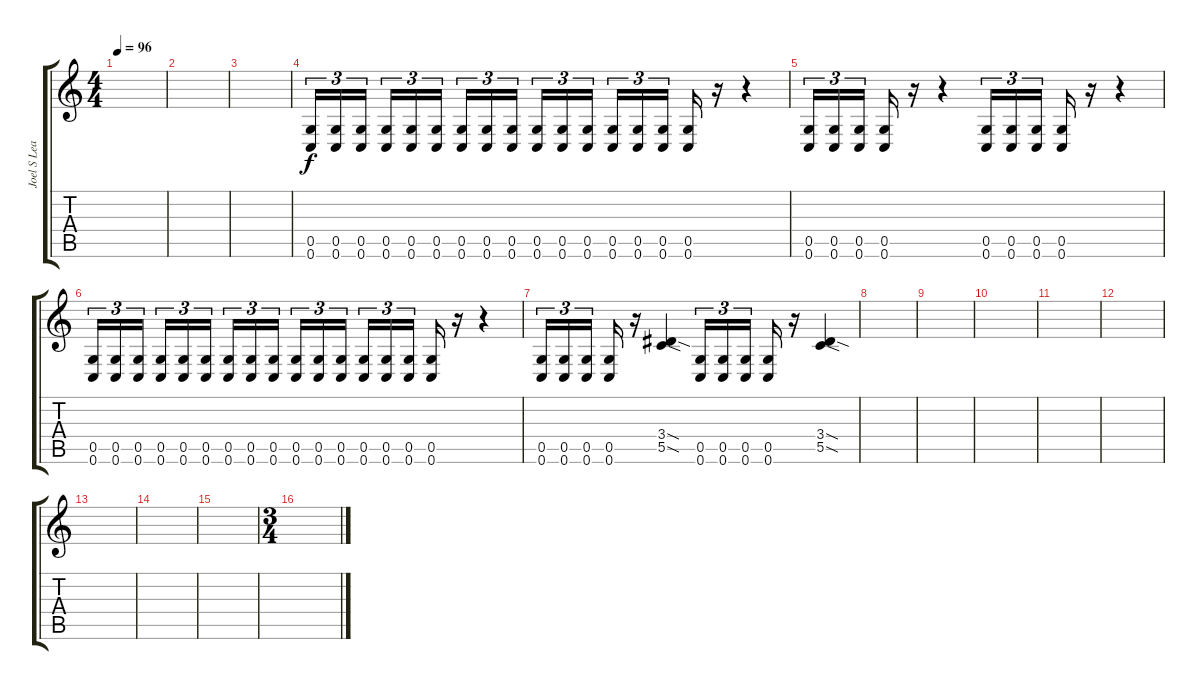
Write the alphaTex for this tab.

\track ("Joel S Lead" "Joel S Lea") {instrument distortionguitar}
\staff {score tabs}
\tuning (D4 A3 F3 C3 G2 C2) {hide}
\ts (4 4)
\tempo 96
\clef g2
\ks c
|
|
|
(0.5 0.6).16{tu (3 2)} (0.5 0.6).16{tu (3 2)} (0.5 0.6).16{tu (3 2) beam splitsecondary} (0.5 0.6).16{tu (3 2)} (0.5 0.6).16{tu (3 2)} (0.5 0.6).16{tu (3 2)} (0.5 0.6).16{tu (3 2)} (0.5 0.6).16{tu (3 2)} (0.5 0.6).16{tu (3 2) beam splitsecondary} (0.5 0.6).16{tu (3 2)} (0.5 0.6).16{tu (3 2)} (0.5 0.6).16{tu (3 2)} (0.5 0.6).16{tu (3 2)} (0.5 0.6).16{tu (3 2)} (0.5 0.6).16{tu (3 2) beam splitsecondary} (0.5 0.6).16 r.16 r.4 |
(0.5 0.6).16{tu (3 2)} (0.5 0.6).16{tu (3 2)} (0.5 0.6).16{tu (3 2) beam splitsecondary} (0.5 0.6).16 r.16 r.4 (0.5 0.6).16{tu (3 2)} (0.5 0.6).16{tu (3 2)} (0.5 0.6).16{tu (3 2) beam splitsecondary} (0.5 0.6).16 r.16 r.4 |
(0.5 0.6).16{tu (3 2)} (0.5 0.6).16{tu (3 2)} (0.5 0.6).16{tu (3 2) beam splitsecondary} (0.5 0.6).16{tu (3 2)} (0.5 0.6).16{tu (3 2)} (0.5 0.6).16{tu (3 2)} (0.5 0.6).16{tu (3 2)} (0.5 0.6).16{tu (3 2)} (0.5 0.6).16{tu (3 2) beam splitsecondary} (0.5 0.6).16{tu (3 2)} (0.5 0.6).16{tu (3 2)} (0.5 0.6).16{tu (3 2)} (0.5 0.6).16{tu (3 2)} (0.5 0.6).16{tu (3 2)} (0.5 0.6).16{tu (3 2) beam splitsecondary} (0.5 0.6).16 r.16 r.4 |
(0.5 0.6).16{tu (3 2)} (0.5 0.6).16{tu (3 2)} (0.5 0.6).16{tu (3 2) beam splitsecondary} (0.5 0.6).16 r.16 (3.4{sod} 5.5{sod}).4 (0.5 0.6).16{tu (3 2)} (0.5 0.6).16{tu (3 2)} (0.5 0.6).16{tu (3 2) beam splitsecondary} (0.5 0.6).16 r.16 (3.4{sod} 5.5{sod}).4 |
|
|
|
|
|
|
|
|
\ts (3 4)
